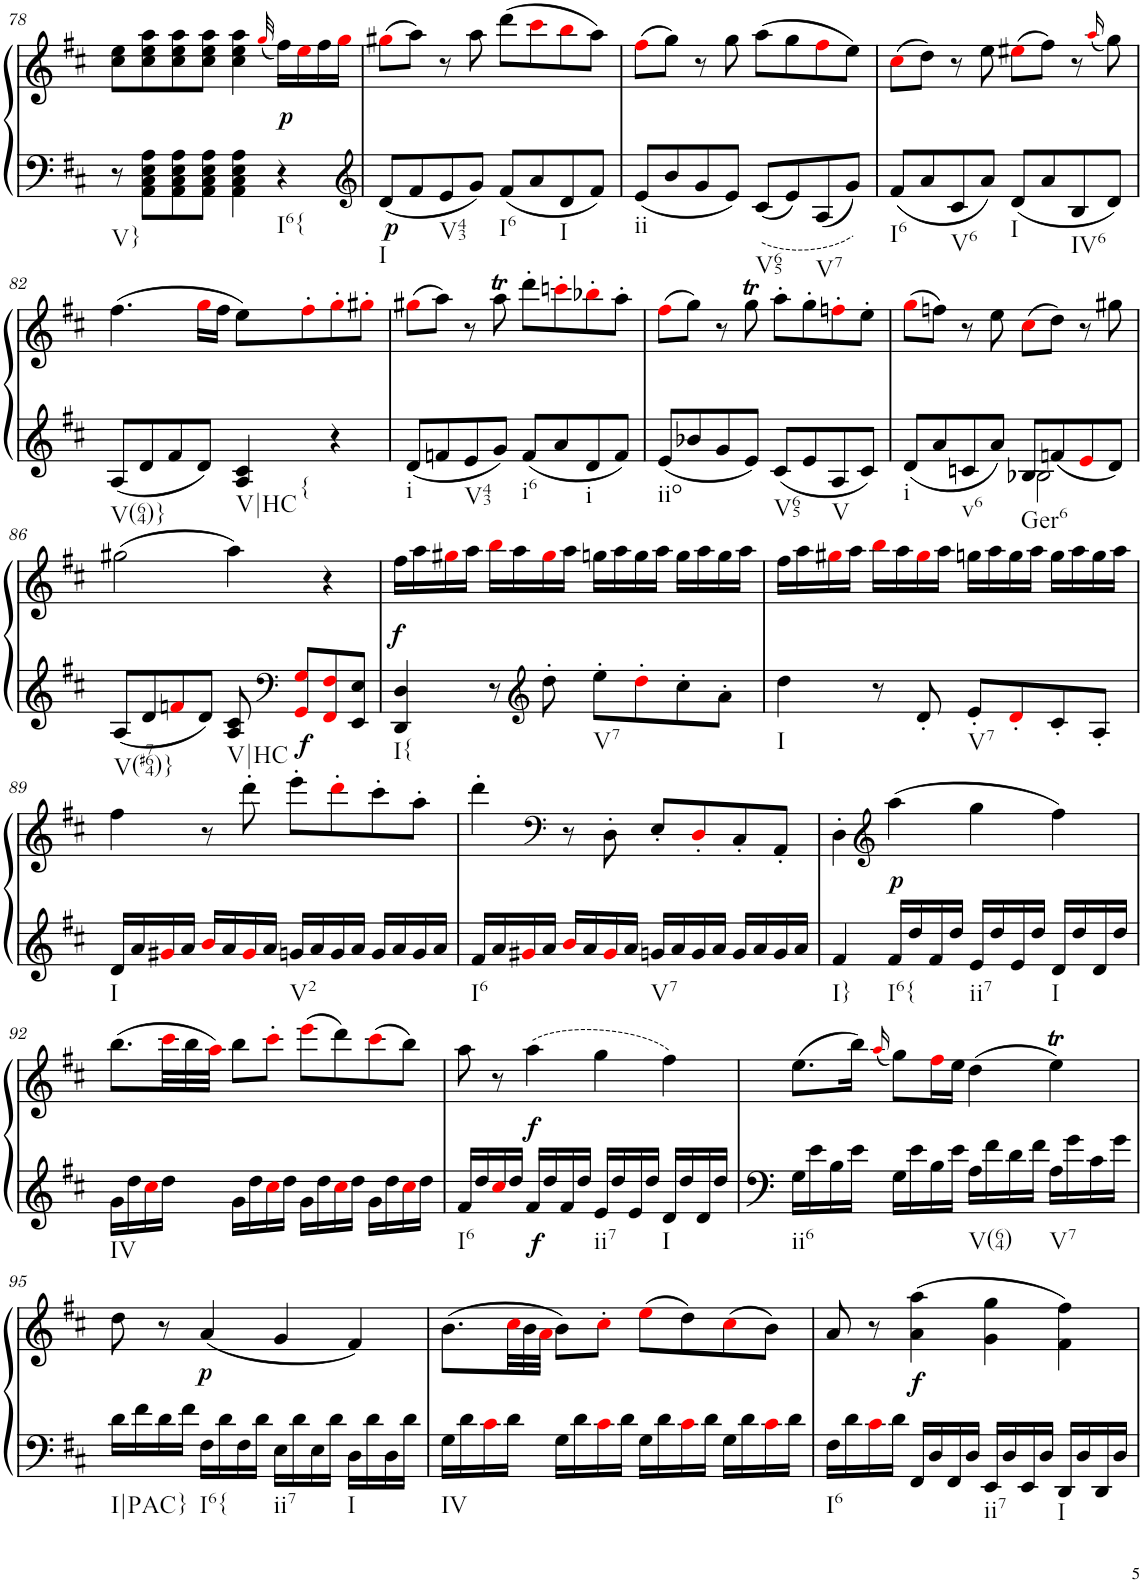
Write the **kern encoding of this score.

**kern	**kern	**dynam
*part1	*part1	*part1
*staff2	*staff1	*staff1/2
*I"Piano, Piano right	*	*
*I'Pno.	*	*
!!LO:PB:g=z
*clefF4	*clefG2	*
*k[f#c#]	*k[f#c#]	*
*M4/4	*M4/4	*
*met(c)	*met(c)	*
=78	=78	=78
!LO:TX:b:t=V}	!	!
8r	8cc#\ 8ee\L	.
8AA\ 8C#\ 8E\ 8A\L	8cc#\ 8ee\ 8aa\	.
8AA\ 8C#\ 8E\ 8A\	8cc#\ 8ee\ 8aa\	.
8AA\ 8C#\ 8E\ 8A\J	8cc#\ 8ee\ 8aa\J	.
4AA\ 4C#\ 4E\ 4A\	4cc#\ 4ee\ 4aa\	.
.	(32qggi/	.
!LO:TX:b:t=I6{	!	!
!	!	!LO:DY:b
4r	16ff#\LL)	p
.	16eei\	.
.	16ff#\	.
.	16ggi\JJ	.
=79	=79	=79
*clefG2	*	*
!LO:TX:b:t=I	!	!
!	!	!LO:DY:b=2
8d/L	(8gg#Xi\L	p
8f#/	8aa\J)	.
!LO:TX:b:t=V43	!	!
8e/	8r	.
8g/J	8aa\	.
!LO:TX:b:t=I6	!	!
8f#/L	(8ddd\L	.
8a/	8ccc#i\	.
!LO:TX:b:t=I	!	!
8d/	8bbi\	.
8f#/J	8aa\J)	.
=80	=80	=80
!LO:TX:b:t=ii	!	!
8e/L	(8ff#i\L	.
8b/	8gg\J)	.
8g/	8r	.
8e/J	8gg\	.
!LO:TX:b:t=V65	!	!
8c#/L	(8aa\L	.
8e/	8gg\	.
!LO:TX:b:t=V7	!	!
8A/	8ff#i\	.
8g/J	8ee\J)	.
=81	=81	=81
!LO:TX:b:t=I6	!	!
8f#/L	(8cc#i\L	.
8a/	8dd\J)	.
!LO:TX:b:t=V6	!	!
8c#/	8r	.
8a/J	8ee\	.
!LO:TX:b:t=I	!	!
8d/L	(8ee#Xi\L	.
8a/	8ff#\J)	.
!LO:TX:b:t=IV6	!	!
8B/	8r	.
.	(16qaai/	.
8d/J	8gg\)	.
!!LO:LB:g=z
=82	=82	=82
!LO:TX:b:t=V(64)}	!	!
8A/L	(4.ff#\	.
8d/	.	.
8f#/	.	.
8d/J	16ggi\LL	.
.	16ff#\JJ	.
!LO:TX:b:t=V|HC	!	!
!LO:TX:b:t={	!	!
4A/ 4c#/	8ee\L)	.
.	8ff#'i\	.
4r	8gg'i\	.
.	8gg#X'i\J	.
=83	=83	=83
!LO:TX:b:t=i	!	!
8d/L	(8gg#Xi\L	.
8fn/	8aa\J)	.
!LO:TX:b:t=V43	!	!
8e/	8r	.
8g/J	8aaT\	.
!LO:TX:b:t=i6	!	!
8f/L	8ddd'\L	.
8a/	8cccn'i\	.
!LO:TX:b:t=i	!	!
8d/	8bb-X'i\	.
8f/J	8aa'\J	.
=84	=84	=84
!LO:TX:b:t=iio	!	!
8e/L	(8ff#i\L	.
8b-X/	8gg\J)	.
8g/	8r	.
8e/J	8ggT\	.
!LO:TX:b:t=V65	!	!
8c#/L	8aa'\L	.
8e/	8gg'\	.
!LO:TX:b:t=V	!	!
8A/	8ffn'i\	.
8c#/J	8ee'\J	.
=85	=85	=85
*^	*	*
!LO:TX:b:t=i	!	!	!
8d/L	2ryy	(8ggi\L	.
8a/	.	8ffn\J)	.
!LO:TX:b:t=v6	!	!	!
8cn/	.	8r	.
8a/J	.	8ee\	.
!LO:TX:b:t=Ger6	!	!	!
8B-X/L	2B-\	(8cc#i\L	.
8fn/	.	8dd\J)	.
8ei/	.	8r	.
8d/J	.	8gg#X\	.
*v	*v	*	*
!!LO:LB:g=z
=86	=86	=86
!LO:TX:b:t=V(#764)}	!	!
8A/L	(2gg#X\	.
8d/	.	.
8fni/	.	.
8d/J	.	.
!LO:TX:b:t=V|HC	!	!
8A/ 8c#/	4aa\)	.
*clefF4	*	*
!	!	!LO:DY:b=2
8GGi/ 8Gi/L	.	f
8FF#i/ 8F#i/	4r	.
8EE/ 8E/J	.	.
=87	=87	=87
!LO:TX:b:t=I{	!	!
!	!	!LO:DY:b
4DD/ 4D/	16ff#\LL	f
.	16aa\	.
.	16gg#Xi\	.
.	16aa\JJ	.
8r	16bbi\LL	.
.	16aa\	.
*clefG2	*	*
8dd'\	16gg#i\	.
.	16aa\JJ	.
!LO:TX:b:t=V7	!	!
8ee'\L	16ggn\LL	.
.	16aa\	.
8dd'i\	16gg\	.
.	16aa\JJ	.
8cc#'\	16gg\LL	.
.	16aa\	.
8a'\J	16gg\	.
.	16aa\JJ	.
=88	=88	=88
!LO:TX:b:t=I	!	!
4dd\	16ff#\LL	.
.	16aa\	.
.	16gg#Xi\	.
.	16aa\JJ	.
8r	16bbi\LL	.
.	16aa\	.
8d'/	16gg#i\	.
.	16aa\JJ	.
!LO:TX:b:t=V7	!	!
8e'/L	16ggn\LL	.
.	16aa\	.
8d'i/	16gg\	.
.	16aa\JJ	.
8c#'/	16gg\LL	.
.	16aa\	.
8A'/J	16gg\	.
.	16aa\JJ	.
!!LO:LB:g=z
=89	=89	=89
!LO:TX:b:t=I	!	!
16d/LL	4ff#\	.
16a/	.	.
16g#Xi/	.	.
16a/JJ	.	.
16bi/LL	8r	.
16a/	.	.
16g#i/	8ddd'\	.
16a/JJ	.	.
!LO:TX:b:t=V2	!	!
16gn/LL	8eee'\L	.
16a/	.	.
16g/	8ddd'i\	.
16a/JJ	.	.
16g/LL	8ccc#'\	.
16a/	.	.
16g/	8aa'\J	.
16a/JJ	.	.
=90	=90	=90
!LO:TX:b:t=I6	!	!
16f#/LL	4ddd'\	.
16a/	.	.
16g#Xi/	.	.
16a/JJ	.	.
*	*clefF4	*
16bi/LL	8r	.
16a/	.	.
16g#i/	8D'\	.
16a/JJ	.	.
!LO:TX:b:t=V7	!	!
16gn/LL	8E'/L	.
16a/	.	.
16g/	8D'i/	.
16a/JJ	.	.
16g/LL	8C#'/	.
16a/	.	.
16g/	8AA'/J	.
16a/JJ	.	.
=91	=91	=91
!LO:TX:b:t=I}	!	!
4f#/	4D'\	.
*	*clefG2	*
!LO:TX:b:t=I6{	!	!
!	!	!LO:DY:b
16f#/LL	(4aa\	p
16dd/	.	.
16f#/	.	.
16dd/JJ	.	.
!LO:TX:b:t=ii7	!	!
16e/LL	4gg\	.
16dd/	.	.
16e/	.	.
16dd/JJ	.	.
!LO:TX:b:t=I	!	!
16d/LL	4ff#\)	.
16dd/	.	.
16d/	.	.
16dd/JJ	.	.
!!LO:LB:g=z
=92	=92	=92
!LO:TX:b:t=IV	!	!
16g\LL	(8.bb\L	.
16dd\	.	.
16cc#i\	.	.
*	*Xbrackettup	*
16dd\JJ	48ccc#i\LL	.
.	48bb\	.
.	48aai\JJJ)	.
16g\LL	8bb\L	.
16dd\	.	.
16cc#i\	8ccc#'i\J	.
16dd\JJ	.	.
16g\LL	(8eeei\L	.
16dd\	.	.
16cc#i\	8ddd\)	.
16dd\JJ	.	.
16g\LL	(8ccc#i\	.
16dd\	.	.
16cc#i\	8bb\J)	.
16dd\JJ	.	.
=93	=93	=93
!LO:TX:b:t=I6	!	!
16f#/LL	8aa\	.
16dd/	.	.
16cc#i/	8r	.
16dd/JJ	.	.
!	!	!LO:DY:b=2
!	!	!LO:DY:n=1:b
16f#/LL	(4aa\	f f
16dd/	.	.
16f#/	.	.
16dd/JJ	.	.
!LO:TX:b:t=ii7	!	!
16e/LL	4gg\	.
16dd/	.	.
16e/	.	.
16dd/JJ	.	.
!LO:TX:b:t=I	!	!
16d/LL	4ff#\)	.
16dd/	.	.
16d/	.	.
16dd/JJ	.	.
=94	=94	=94
!LO:TX:b:t=ii6	!	!
16G\LL	(8.ee\L	.
16e\	.	.
16B\	.	.
16e\JJ	16bb\Jk)	.
.	(16qaai/	.
16G\LL	8gg\L)	.
16e\	.	.
16B\	16ff#i\L	.
16e\JJ	16ee\JJ	.
!LO:TX:b:t=V(64)	!	!
16A\LL	(4dd\	.
16f#\	.	.
16d\	.	.
16f#\JJ	.	.
!LO:TX:b:t=V7	!	!
16A\LL	4eeT\)	.
16g\	.	.
16c#\	.	.
16g\JJ	.	.
!!LO:LB:g=z
=95	=95	=95
!LO:TX:b:t=I|PAC}	!	!
16d\LL	8dd\	.
16f#\	.	.
16d\	8r	.
16f#\JJ	.	.
!LO:TX:b:t=I6{	!	!
!	!	!LO:DY:b
16F#\LL	(4a/	p
16d\	.	.
16F#\	.	.
16d\JJ	.	.
!LO:TX:b:t=ii7	!	!
16E\LL	4g/	.
16d\	.	.
16E\	.	.
16d\JJ	.	.
!LO:TX:b:t=I	!	!
16D\LL	4f#/)	.
16d\	.	.
16D\	.	.
16d\JJ	.	.
=96	=96	=96
!LO:TX:b:t=IV	!	!
16G\LL	(8.b\L	.
16d\	.	.
16c#i\	.	.
16d\JJ	48cc#i\LL	.
.	48b\	.
.	48ai\JJJ	.
16G\LL	8b\L)	.
16d\	.	.
16c#i\	8cc#'i\J	.
16d\JJ	.	.
16G\LL	(8eei\L	.
16d\	.	.
16c#i\	8dd\)	.
16d\JJ	.	.
16G\LL	(8cc#i\	.
16d\	.	.
16c#i\	8b\J)	.
16d\JJ	.	.
=97	=97	=97
!LO:TX:b:t=I6	!	!
16F#\LL	8a/	.
16d\	.	.
16c#i\	8r	.
16d\JJ	.	.
!	!	!LO:DY:b
16FF#/LL	(4a\ 4aa\	f
16D/	.	.
16FF#/	.	.
16D/JJ	.	.
!LO:TX:b:t=ii7	!	!
16EE/LL	4g\ 4gg\	.
16D/	.	.
16EE/	.	.
16D/JJ	.	.
!LO:TX:b:t=I	!	!
16DD/LL	4f#\ 4ff#\)	.
16D/	.	.
16DD/	.	.
16D/JJ	.	.
=	=	=
*-	*-	*-
